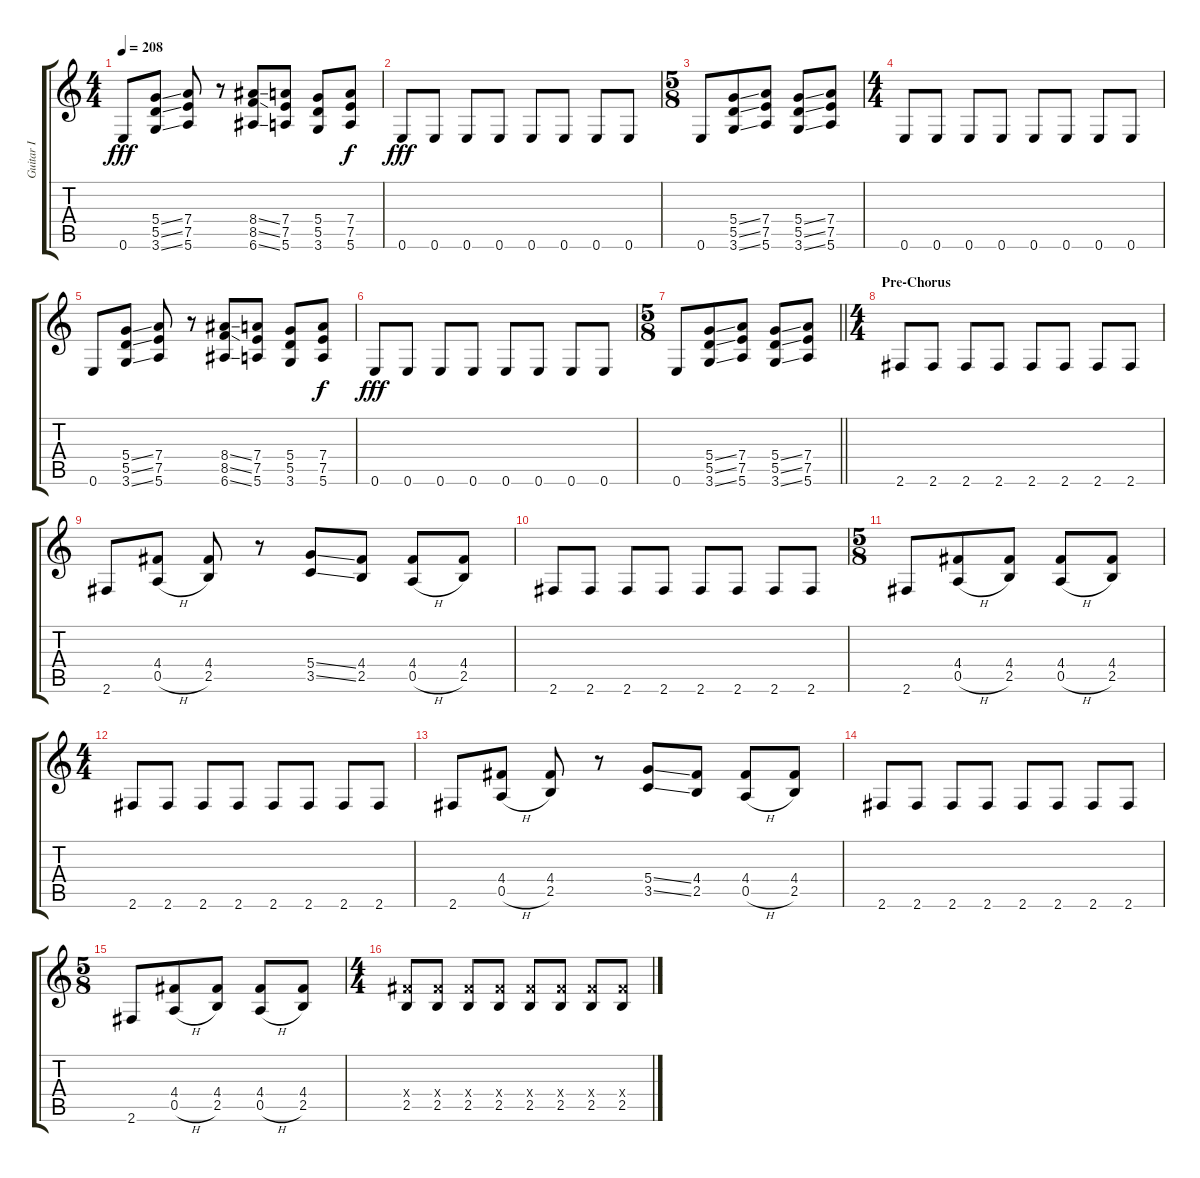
\track ("Guitar I" "Guitar I") {instrument overdrivenguitar}
\staff {score tabs}
\tuning (E4 B3 G3 D3 A2 E2) {hide}
\ts (4 4)
\tempo 208
\clef g2
\ks c
0.6.8{dy fff} (5.4{ss} 5.5{ss} 3.6{ss}).8 (7.4 7.5 5.6).8 r.8 (8.4{ss} 8.5{ss} 6.6{ss}).8 (7.4 7.5 5.6).8 (5.4 5.5 3.6).8 (7.4 7.5 5.6).8{dy f} |
0.6.8{dy fff} 0.6.8 0.6.8 0.6.8 0.6.8 0.6.8 0.6.8 0.6.8 |
\ts (5 8)
0.6.8 (5.4{ss} 5.5{ss} 3.6{ss}).8 (7.4 7.5 5.6).8 (5.4{ss} 5.5{ss} 3.6{ss}).8 (7.4 7.5 5.6).8 |
\ts (4 4)
0.6.8 0.6.8 0.6.8 0.6.8 0.6.8 0.6.8 0.6.8 0.6.8 |
0.6.8 (5.4{ss} 5.5{ss} 3.6{ss}).8 (7.4 7.5 5.6).8 r.8 (8.4{ss} 8.5{ss} 6.6{ss}).8 (7.4 7.5 5.6).8 (5.4 5.5 3.6).8 (7.4 7.5 5.6).8{dy f} |
0.6.8{dy fff} 0.6.8 0.6.8 0.6.8 0.6.8 0.6.8 0.6.8 0.6.8 |
\ts (5 8)
\barLineRight lightlight
0.6.8 (5.4{ss} 5.5{ss} 3.6{ss}).8 (7.4 7.5 5.6).8 (5.4{ss} 5.5{ss} 3.6{ss}).8 (7.4 7.5 5.6).8 |
\ts (4 4)
\section ("" "Pre-Chorus")
2.6.8 2.6.8 2.6.8 2.6.8 2.6.8 2.6.8 2.6.8 2.6.8 |
2.6.8 (4.4 0.5{h}).8 (4.4 2.5).8 r.8 (5.4{ss} 3.5{ss}).8 (4.4 2.5).8 (4.4 0.5{h}).8 (4.4 2.5).8 |
2.6.8 2.6.8 2.6.8 2.6.8 2.6.8 2.6.8 2.6.8 2.6.8 |
\ts (5 8)
2.6.8 (4.4 0.5{h}).8 (4.4 2.5).8 (4.4 0.5{h}).8 (4.4 2.5).8 |
\ts (4 4)
2.6.8 2.6.8 2.6.8 2.6.8 2.6.8 2.6.8 2.6.8 2.6.8 |
2.6.8 (4.4 0.5{h}).8 (4.4 2.5).8 r.8 (5.4{ss} 3.5{ss}).8 (4.4 2.5).8 (4.4 0.5{h}).8 (4.4 2.5).8 |
2.6.8 2.6.8 2.6.8 2.6.8 2.6.8 2.6.8 2.6.8 2.6.8 |
\ts (5 8)
2.6.8 (4.4 0.5{h}).8 (4.4 2.5).8 (4.4 0.5{h}).8 (4.4 2.5).8 |
\ts (4 4)
(4.4{x} 2.5).8 (4.4{x} 2.5).8 (4.4{x} 2.5).8 (4.4{x} 2.5).8 (4.4{x} 2.5).8 (4.4{x} 2.5).8 (4.4{x} 2.5).8 (4.4{x} 2.5).8
